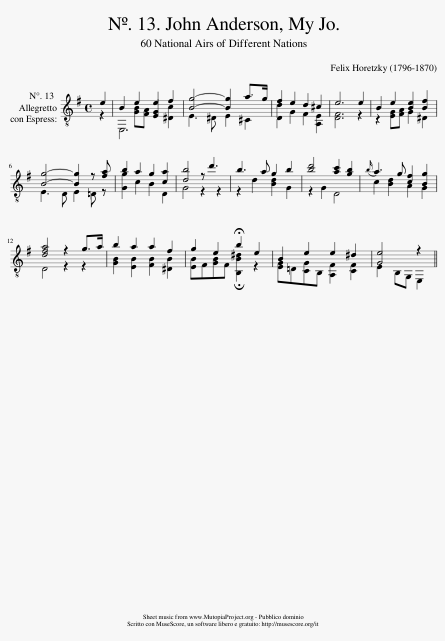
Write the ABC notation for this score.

X:1
%%score ( 1 2 3 )
L:1/8
Q:1/4=105
M:4/4
I:linebreak $
K:G
V:1 treble-8
V:2 treble-8
V:3 treble-8
V:1
 e2 | B2 e2 e2 f2 | [Bg]4- [Bg]2 a>g | f2 e2 d2 ^c2 | e6 e2 | %5
 B2 e2 [Be]2 [Bf]2 |$ [Bg]4- [Bg]2 z [fa] | b2 a2 g2 [ca]2 | [db]4 z d'3 | b3 a g2 b2 | %10
 [bd']4 [ac']2 [gb]2 |{b} a3 g [cf]2 [Bg]2 |$ [dfa]4 z2 g>a | b2 a2 a2 f2 | g2 e2 !fermata!b2 e2 | %15
 B2 e2 e2 ^d2 | [Ge]4 z2!D.C.! || %17
V:2
 z2 | E,6 [^Dc]2 | E3 ^D E2 ^C2 | D2 G2 F2 [A,E]2 | [DF]6 z2 | %5
 z2 [EG][FA] G2 ^D2 |$ E3 D E2 =D z | [Gg]2 c2 B2 D2 | G4 z2 z2 | z2 d2 [Bd]2 G2 | %10
 z2 G2 D4 | c2 [Bd]2 A2 G2 |$ D4 z2 z2 | [GB]2 [EB]2 [FB]2 [^DB]2 | [EB]F[GB]F !fermata![B,B^d]2 z2 | %15
 [EG]=D[CG]B, [A,F]2 [CF]2 | E2 B,G, E,2 || %17
V:3
 x2 | x2 [GB][FA] [EG]2 x2 | x8 | d2 x6 | x8 | %5
 x8 |$ x8 | x8 | x8 | x8 | %10
 x8 | x8 |$ x8 | x8 | x8 | %15
 x8 | x6 || %17
